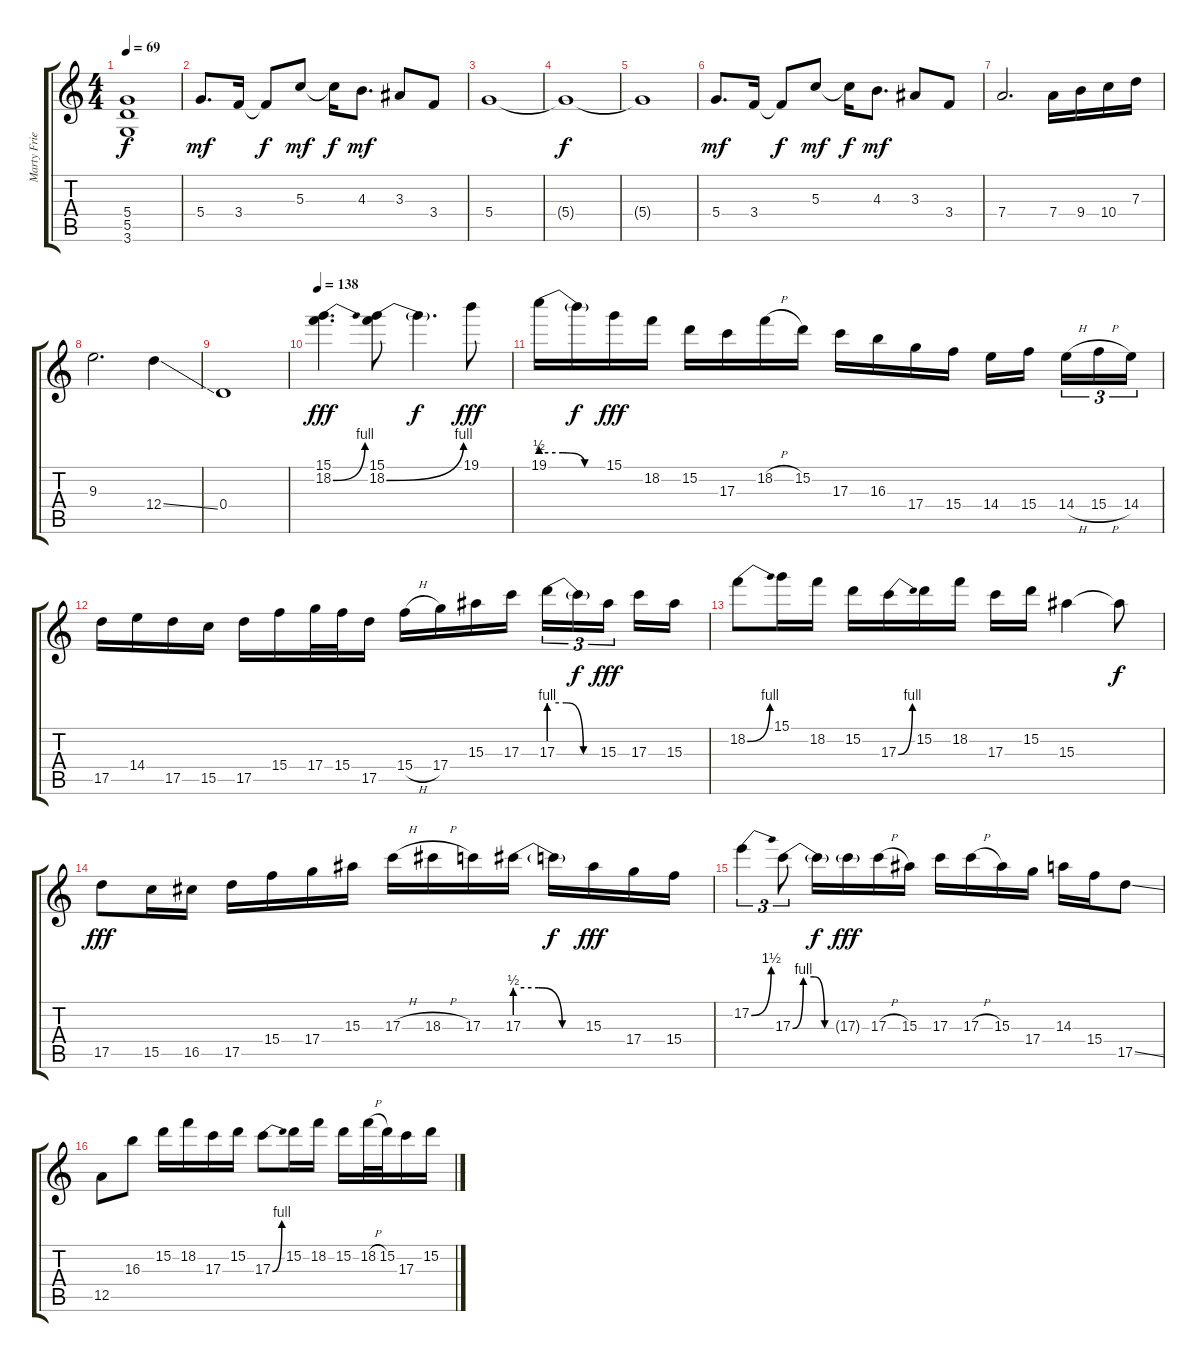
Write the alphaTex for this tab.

\track ("Marty Friedman" "Marty Frie") {instrument distortionguitar}
\staff {score tabs}
\tuning (E4 B3 G3 D3 A2 E2) {hide}
\ts (4 4)
\tempo 69
\clef g2
\ks c
(5.4{t} 5.5{t} 3.6{t}).1{dy f} |
5.4.8{d dy mf} 3.4.16 3.4{t}.8{dy f} 5.3.8{dy mf} 5.3{t}.16{dy f} 4.3.8{d dy mf} 3.3.8 3.4.8 |
5.4.1 |
5.4{t}.1{dy f} |
5.4{t}.1 |
5.4.8{d dy mf} 3.4.16 3.4{t}.8{dy f} 5.3.8{dy mf} 5.3{t}.16{dy f} 4.3.8{d dy mf} 3.3.8 3.4.8 |
7.4.2{d} 7.4.16 9.4.16 10.4.16 7.3.16 |
9.3.2{d} 12.4{ss}.4 |
0.4.1 |
\tempo 138
(15.1 18.2{be (bend 0 0 60 4)}).4{d dy fff} (15.1 18.2{be (bend 0 0 60 4)}).8 18.2{t}.4{d dy f} 19.1.8{dy fff} |
19.1{be (custom 0 2 20 2 40 0 60 0)}.16 19.1{t}.16{dy f} 15.1.16{dy fff} 18.2.16 15.2.16 17.3.16 18.2{h}.16 15.2.16 17.3.16 16.3.16 17.4.16 15.4.16 14.4.16 15.4.16 14.4{h}.16{tu (3 2)} 15.4{h}.16{tu (3 2)} 14.4.16{tu (3 2)} |
17.5.16 14.4.16 17.5.16 15.5.16 17.5.16 15.4.16 17.4.32 15.4.32 17.5.16 15.4{h}.16 17.4.16 15.3.16 17.3.16 17.3{be (custom 0 4 20 4 40 0 60 0)}.16{tu (3 2)} 17.3{t}.16{tu (3 2) dy f} 15.3.16{tu (3 2) dy fff} 17.3.16 15.3.16 |
18.2{be (bend 0 0 60 4)}.8 15.1.16 18.2.16 15.2.16 17.3{be (bend 0 0 60 4)}.16 15.2.16 18.2.16 17.3.16 15.2.16 15.3.4 15.3{t}.8{dy f} |
17.5.8{dy fff} 15.5.16 16.5.16 17.5.16 15.4.16 17.4.16 15.3.16 17.3{h}.16 18.3{h}.16 17.3.16 17.3{be (custom 0 2 20 2 40 0 60 0)}.16 17.3{t}.16{dy f} 15.3.16{dy fff} 17.4.16 15.4.16 |
17.2{be (bend 0 0 60 6)}.4{tu (3 2)} 17.3{be (custom 0 0 15 4 30 4 45 0 60 0)}.8{tu (3 2)} 17.3{t}.16{dy f} 17.3{g}.16{dy fff} 17.3{h}.16 15.3.16 17.3.16 17.3{h}.16 15.3.16 17.4.16 14.3.16 15.4.16 17.5{ss}.8 |
12.5.8 16.3.8 15.2.16 18.2.16 17.3.16 15.2.16 17.3{be (bend 0 0 60 4)}.8 15.2.16 18.2.16 15.2.16 18.2{h}.32 15.2.32 17.3.16 15.2.16
